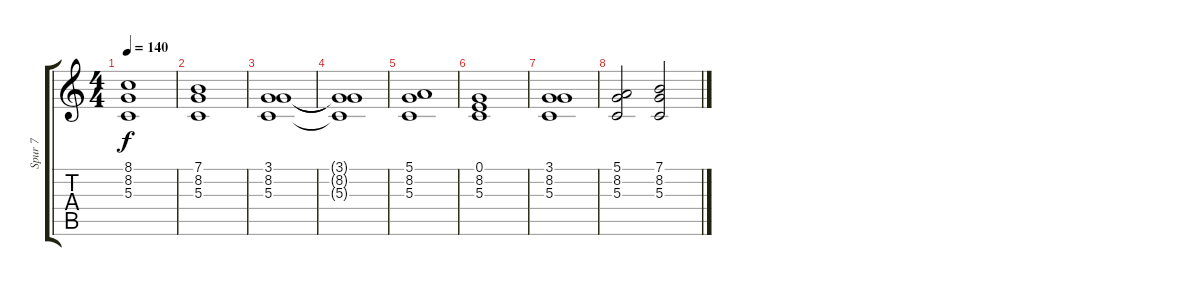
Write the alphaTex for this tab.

\track ("Spur 7" "Spur 7") {instrument stringensemble1}
\staff {score tabs}
\tuning (E4 B3 G3 D3 A2 E2) {hide}
\ts (4 4)
\tempo 140
\clef g2
\ks c
(8.1 8.2 5.3).1{dy f} |
(7.1 8.2 5.3).1 |
(3.1 8.2 5.3).1 |
(3.1{t} 8.2{t} 5.3{t}).1 |
(5.1 8.2 5.3).1 |
(0.1 8.2 5.3).1 |
(3.1 8.2 5.3).1 |
(5.1 8.2 5.3).2 (7.1 8.2 5.3).2
